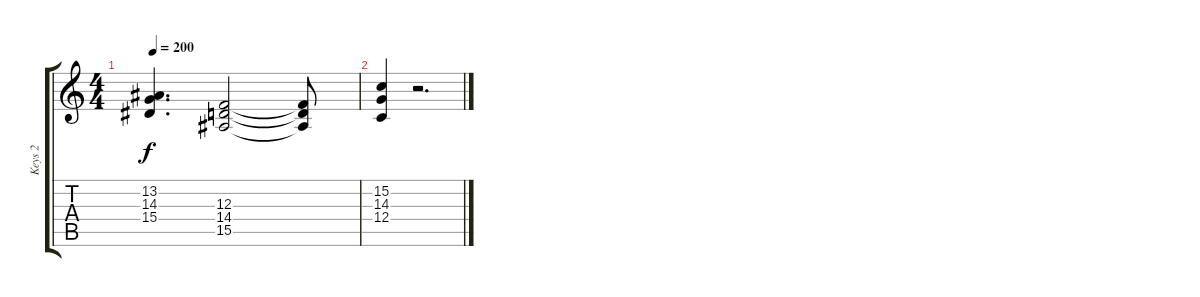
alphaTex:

\track ("Keys 2" "Keys 2") {instrument choiraahs}
\staff {score tabs}
\tuning (D4 A3 F3 C3 G2 C2) {hide}
\ts (4 4)
\tempo 200
\clef g2
\ks c
(13.2 14.3 15.4).4{d dy f} (12.3 14.4 15.5).2 (12.3{t} 14.4{t} 15.5{t}).8 |
(15.2 14.3 12.4).4 r.2{d}
